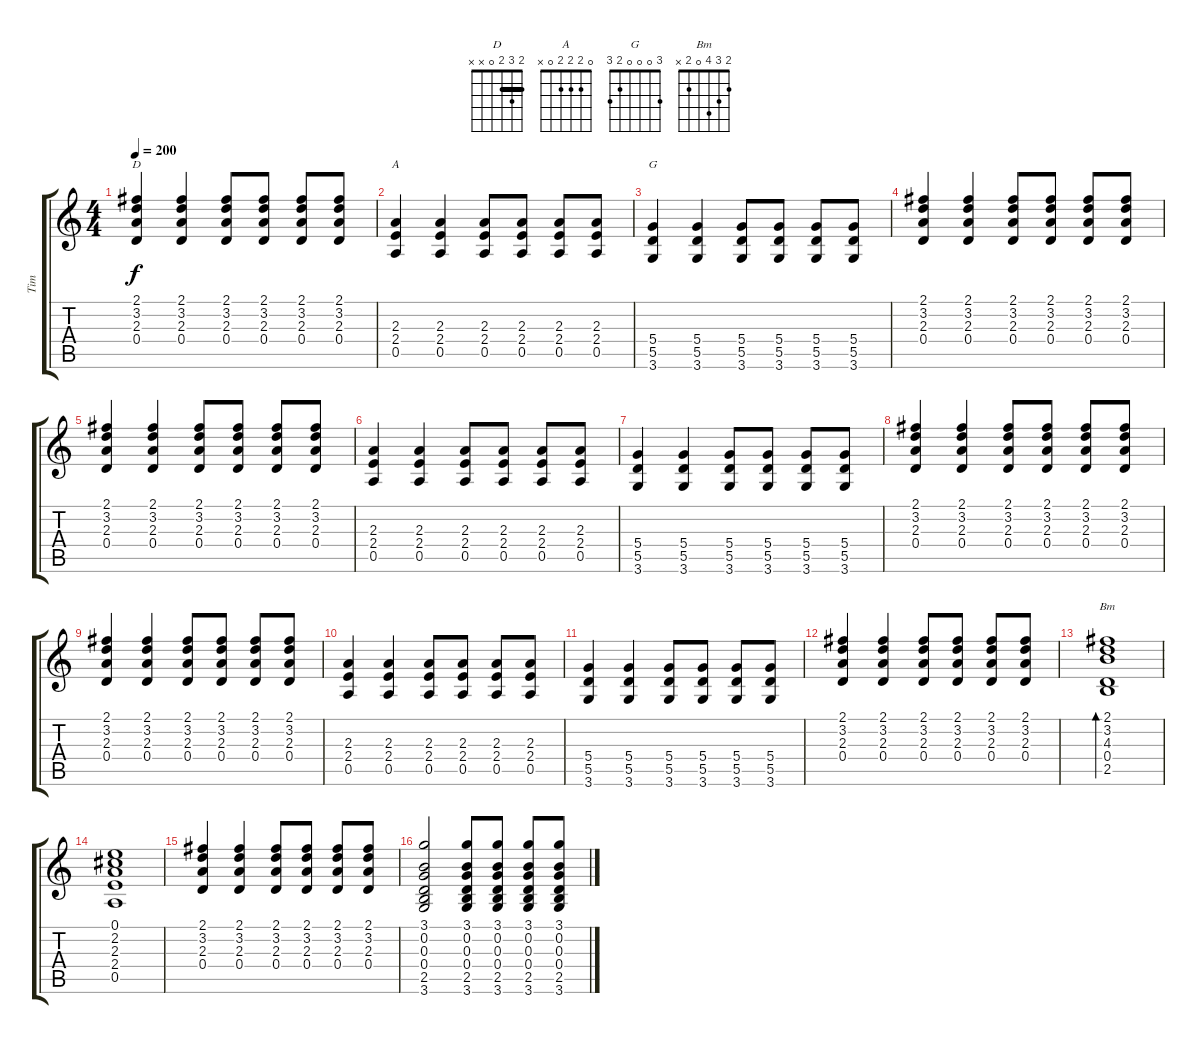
\track ("Tim" "Tim") {instrument electricguitarclean}
\staff {score tabs}
\tuning (E4 B3 G3 D3 A2 E2) {hide}
\chord ("D" 2 3 2 0 x x) {barre 2}
\chord ("A" 0 2 2 2 0 x)
\chord ("G" 3 0 0 0 2 3)
\chord ("Bm" 2 3 4 0 2 x)
\ts (4 4)
\tempo 200
\clef g2
\ks c
(2.1 3.2 2.3 0.4).4{ch "D" dy f} (2.1 3.2 2.3 0.4).4 (2.1 3.2 2.3 0.4).8 (2.1 3.2 2.3 0.4).8 (2.1 3.2 2.3 0.4).8 (2.1 3.2 2.3 0.4).8 |
(2.3 2.4 0.5).4{ch "A"} (2.3 2.4 0.5).4 (2.3 2.4 0.5).8 (2.3 2.4 0.5).8 (2.3 2.4 0.5).8 (2.3 2.4 0.5).8 |
(5.4 5.5 3.6).4{ch "G"} (5.4 5.5 3.6).4 (5.4 5.5 3.6).8 (5.4 5.5 3.6).8 (5.4 5.5 3.6).8 (5.4 5.5 3.6).8 |
(2.1 3.2 2.3 0.4).4 (2.1 3.2 2.3 0.4).4 (2.1 3.2 2.3 0.4).8 (2.1 3.2 2.3 0.4).8 (2.1 3.2 2.3 0.4).8 (2.1 3.2 2.3 0.4).8 |
(2.1 3.2 2.3 0.4).4 (2.1 3.2 2.3 0.4).4 (2.1 3.2 2.3 0.4).8 (2.1 3.2 2.3 0.4).8 (2.1 3.2 2.3 0.4).8 (2.1 3.2 2.3 0.4).8 |
(2.3 2.4 0.5).4 (2.3 2.4 0.5).4 (2.3 2.4 0.5).8 (2.3 2.4 0.5).8 (2.3 2.4 0.5).8 (2.3 2.4 0.5).8 |
(5.4 5.5 3.6).4 (5.4 5.5 3.6).4 (5.4 5.5 3.6).8 (5.4 5.5 3.6).8 (5.4 5.5 3.6).8 (5.4 5.5 3.6).8 |
(2.1 3.2 2.3 0.4).4 (2.1 3.2 2.3 0.4).4 (2.1 3.2 2.3 0.4).8 (2.1 3.2 2.3 0.4).8 (2.1 3.2 2.3 0.4).8 (2.1 3.2 2.3 0.4).8 |
(2.1 3.2 2.3 0.4).4 (2.1 3.2 2.3 0.4).4 (2.1 3.2 2.3 0.4).8 (2.1 3.2 2.3 0.4).8 (2.1 3.2 2.3 0.4).8 (2.1 3.2 2.3 0.4).8 |
(2.3 2.4 0.5).4 (2.3 2.4 0.5).4 (2.3 2.4 0.5).8 (2.3 2.4 0.5).8 (2.3 2.4 0.5).8 (2.3 2.4 0.5).8 |
(5.4 5.5 3.6).4 (5.4 5.5 3.6).4 (5.4 5.5 3.6).8 (5.4 5.5 3.6).8 (5.4 5.5 3.6).8 (5.4 5.5 3.6).8 |
(2.1 3.2 2.3 0.4).4 (2.1 3.2 2.3 0.4).4 (2.1 3.2 2.3 0.4).8 (2.1 3.2 2.3 0.4).8 (2.1 3.2 2.3 0.4).8 (2.1 3.2 2.3 0.4).8 |
(2.1 3.2 4.3 0.4 2.5).1{bd 240 ch "Bm"} |
(0.1 2.2 2.3 2.4 0.5).1 |
(2.1 3.2 2.3 0.4).4 (2.1 3.2 2.3 0.4).4 (2.1 3.2 2.3 0.4).8 (2.1 3.2 2.3 0.4).8 (2.1 3.2 2.3 0.4).8 (2.1 3.2 2.3 0.4).8 |
(3.1 0.2 0.3 0.4 2.5 3.6).2 (3.1 0.2 0.3 0.4 2.5 3.6).8 (3.1 0.2 0.3 0.4 2.5 3.6).8 (3.1 0.2 0.3 0.4 2.5 3.6).8 (3.1 0.2 0.3 0.4 2.5 3.6).8
